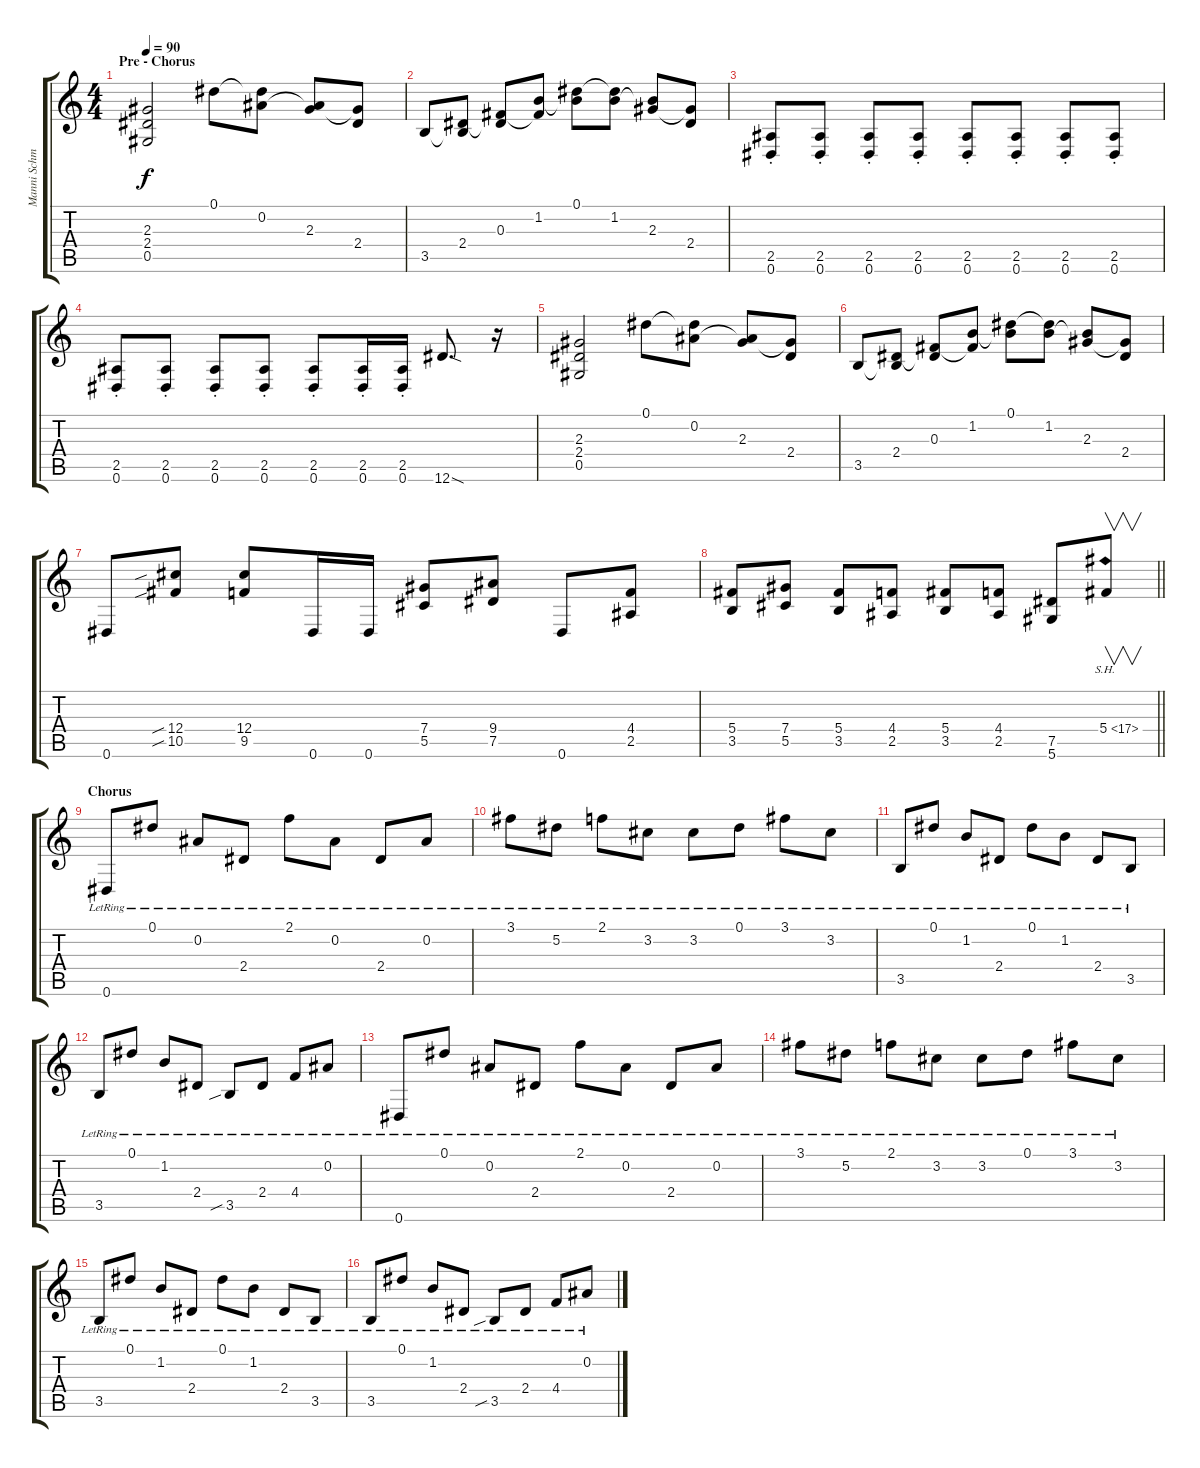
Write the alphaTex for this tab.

\track ("Manni Schmidt" "Manni Schm") {instrument distortionguitar}
\staff {score tabs}
\tuning (Eb4 Bb3 Gb3 Db3 Ab2 Eb2) {hide}
\ts (4 4)
\section ("" "Pre - Chorus")
\tempo 90
\clef g2
\ks c
(2.3 2.4 0.5).2{dy f} 0.1.8 (0.1{t} 0.2).8 (0.2{t} 2.3).8 (2.3{t} 2.4).8 |
3.5.8 (2.4 3.5{t}).8 (0.3 2.4{t}).8 (1.2 0.3{t}).8 (0.1 1.2{t}).8 (0.1{t} 1.2).8 (1.2{t} 2.3).8 (2.3{t} 2.4).8 |
(2.5{st} 0.6{st}).8 (2.5{st} 0.6{st}).8 (2.5{st} 0.6{st}).8 (2.5{st} 0.6{st}).8 (2.5{st} 0.6{st}).8 (2.5{st} 0.6{st}).8 (2.5{st} 0.6{st}).8 (2.5{st} 0.6{st}).8 |
(2.5{st} 0.6{st}).8 (2.5{st} 0.6{st}).8 (2.5{st} 0.6{st}).8 (2.5{st} 0.6{st}).8 (2.5{st} 0.6{st}).8 (2.5{st} 0.6{st}).16 (2.5{st} 0.6{st}).16 12.6{sod}.8{d} r.16 |
(2.3 2.4 0.5).2 0.1.8 (0.1{t} 0.2).8 (0.2{t} 2.3).8 (2.3{t} 2.4).8 |
3.5.8 (2.4 3.5{t}).8 (0.3 2.4{t}).8 (1.2 0.3{t}).8 (0.1 1.2{t}).8 (0.1{t} 1.2).8 (1.2{t} 2.3).8 (2.3{t} 2.4).8 |
0.6.8 (12.4{sib} 10.5{sib}).8 (12.4 9.5).8 0.6.16 0.6.16 (7.4 5.5).8 (9.4 7.5).8 0.6.8 (4.4 2.5).8 |
\barLineRight lightlight
(5.4 3.5).8 (7.4 5.5).8 (5.4 3.5).8 (4.4 2.5).8 (5.4 3.5).8 (4.4 2.5).8 (7.5 5.6).8 5.4{sh 12}.8{v} |
\section ("" "Chorus")
0.6{lr}.8{volume 13 instrument electricguitarmuted} 0.1{lr}.8 0.2{lr}.8 2.4{lr}.8 2.1{lr}.8 0.2{lr}.8 2.4{lr}.8 0.2{lr}.8 |
3.1{lr}.8 5.2{lr}.8 2.1{lr}.8 3.2{lr}.8 3.2{lr}.8 0.1{lr}.8 3.1{lr}.8 3.2{lr}.8 |
3.5{lr}.8 0.1{lr}.8 1.2{lr}.8 2.4{lr}.8 0.1{lr}.8 1.2{lr}.8 2.4{lr}.8 3.5{lr}.8 |
3.5{lr}.8 0.1{lr}.8 1.2{lr}.8 2.4{lr}.8 3.5{sib lr}.8 2.4{lr}.8 4.4{lr}.8 0.2{lr}.8 |
0.6{lr}.8 0.1{lr}.8 0.2{lr}.8 2.4{lr}.8 2.1{lr}.8 0.2{lr}.8 2.4{lr}.8 0.2{lr}.8 |
3.1{lr}.8 5.2{lr}.8 2.1{lr}.8 3.2{lr}.8 3.2{lr}.8 0.1{lr}.8 3.1{lr}.8 3.2{lr}.8 |
3.5{lr}.8 0.1{lr}.8 1.2{lr}.8 2.4{lr}.8 0.1{lr}.8 1.2{lr}.8 2.4{lr}.8 3.5{lr}.8 |
3.5{lr}.8 0.1{lr}.8 1.2{lr}.8 2.4{lr}.8 3.5{sib lr}.8 2.4{lr}.8 4.4{lr}.8 0.2{lr}.8
